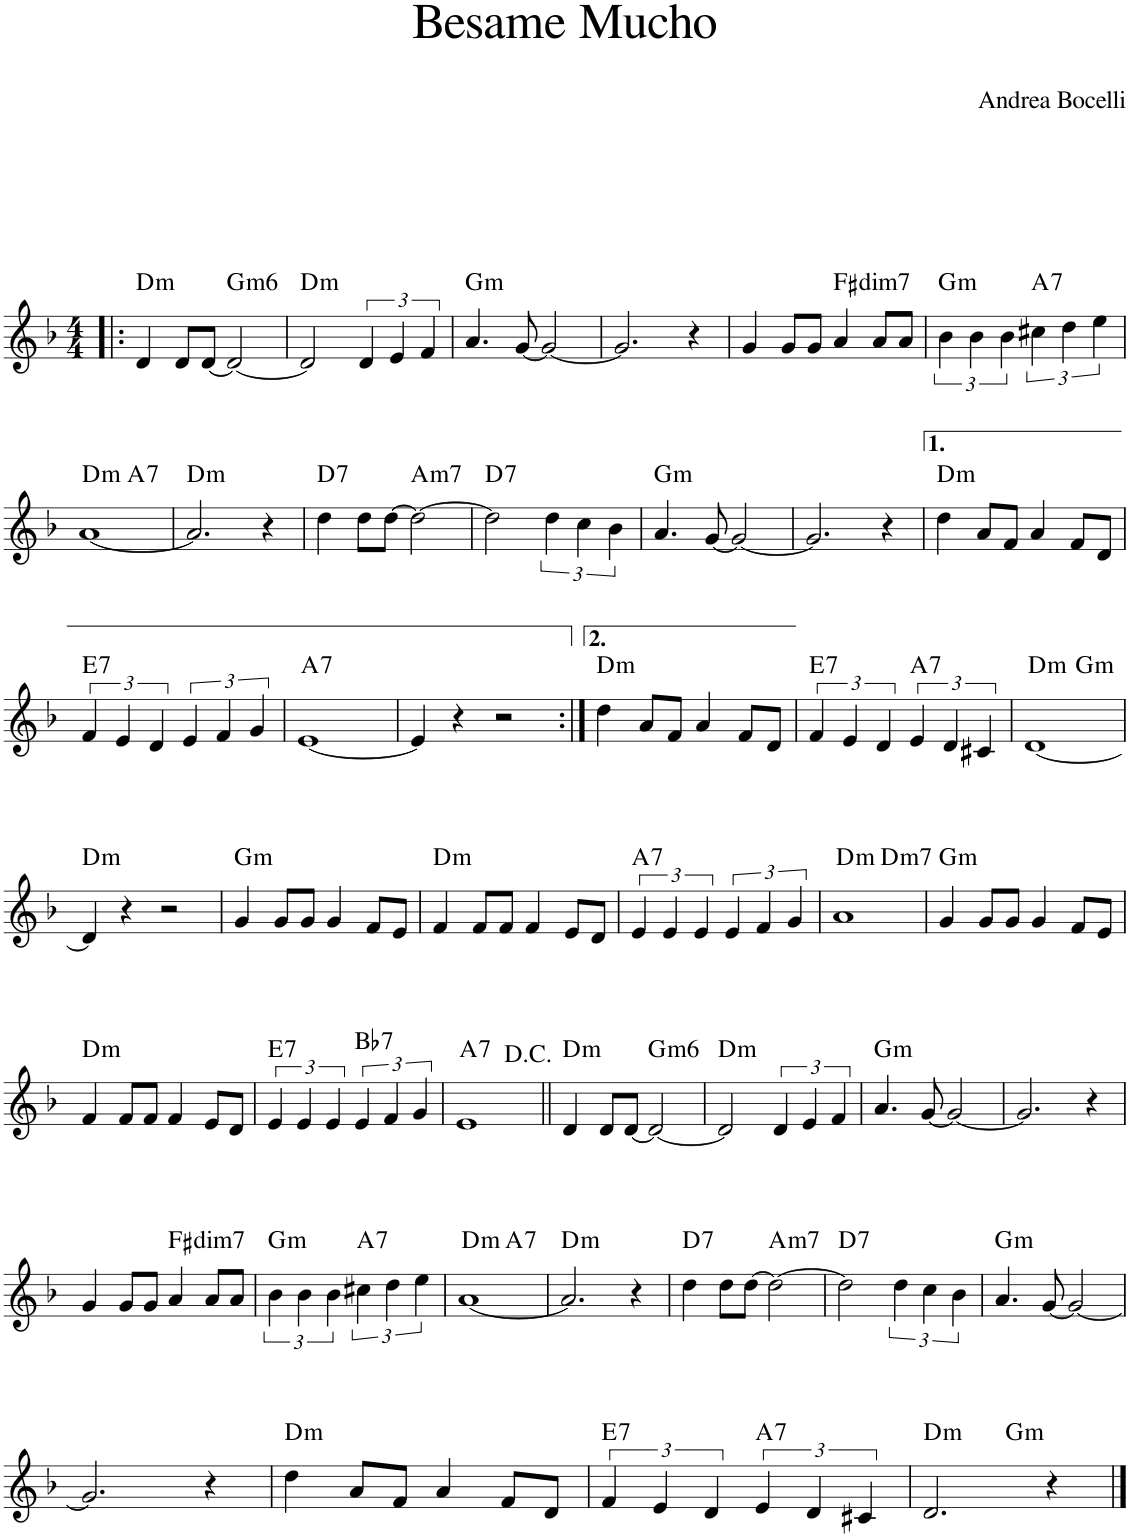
**kern	**harte
*part1	*part1
*staff1	*
*I"Piano	*
*I'Pno.	*
*clefG2	*
*k[b-]	*
*M4/4	*
=1!|:	=1!|:
!	!LO:H:kt=m
4d/	D:min
8d/L	.
[8d/J	.
!	!LO:H:kt=m6
2d/_	G:min6
=2	=2
!	!LO:H:kt=m
2d/]	D:min
6d/	.
6e/	.
6f/	.
=3	=3
!	!LO:H:kt=m
4.a/	G:min
[8g/	.
2g/_	.
=4	=4
2.g/]	.
4r	.
=5	=5
4g/	.
8g/L	.
8g/J	.
!	!LO:H:kt=dim7
4a/	F#:dim7
8a/L	.
8a/J	.
=6	=6
!	!LO:H:kt=m
6b-\	G:min
6b-\	.
6b-\	.
!	!LO:H:kt=7
6cc#X\	A:7
6dd\	.
6ee\	.
!!LO:LB:g=z
=7	=7
!	!LO:H:kt=m
*^	*
[1a	2ryy	D:min
!	!	!LO:H:kt=7
.	2ryy	A:7
=8	=8	=8
!	!	!LO:H:kt=m
*v	*v	*
2.a/]	D:min
4r	.
=9	=9
!	!LO:H:kt=7
4dd\	D:7
8dd\L	.
[8dd\J	.
!	!LO:H:kt=m7
2dd\_	A:min7
=10	=10
!	!LO:H:kt=7
2dd\]	D:7
6dd\	.
6cc\	.
6b-\	.
=11	=11
!	!LO:H:kt=m
4.a/	G:min
[8g/	.
2g/_	.
=12	=12
2.g/]	.
4r	.
=13	=13
!	!LO:H:kt=m
4dd\	D:min
8a/L	.
8f/J	.
4a/	.
8f/L	.
8d/J	.
!!LO:LB:g=z
=14	=14
!	!LO:H:kt=7
6f/	E:7
6e/	.
6d/	.
6e/	.
6f/	.
6g/	.
=15	=15
!	!LO:H:kt=7
[1e	A:7
=16	=16
4e/]	.
4r	.
2r	.
=17:|!	=17:|!
!	!LO:H:kt=m
4dd\	D:min
8a/L	.
8f/J	.
4a/	.
8f/L	.
8d/J	.
=18	=18
!	!LO:H:kt=7
6f/	E:7
6e/	.
6d/	.
!	!LO:H:kt=7
6e/	A:7
6d/	.
6c#X/	.
=19	=19
!	!LO:H:kt=m
*^	*
[1d	2ryy	D:min
!	!	!LO:H:kt=m
.	2ryy	G:min
!!LO:LB:g=z	!!
=20	=20	=20
!	!	!LO:H:kt=m
*v	*v	*
4d/]	D:min
4r	.
2r	.
=21	=21
!	!LO:H:kt=m
4g/	G:min
8g/L	.
8g/J	.
4g/	.
8f/L	.
8e/J	.
=22	=22
!	!LO:H:kt=m
4f/	D:min
8f/L	.
8f/J	.
4f/	.
8e/L	.
8d/J	.
=23	=23
!	!LO:H:kt=7
6e/	A:7
6e/	.
6e/	.
6e/	.
6f/	.
6g/	.
=24	=24
!	!LO:H:kt=m
*^	*
1a	2ryy	D:min
!	!	!LO:H:kt=m7
.	2ryy	D:min7
=25	=25	=25
!	!	!LO:H:kt=m
*v	*v	*
4g/	G:min
8g/L	.
8g/J	.
4g/	.
8f/L	.
8e/J	.
!!LO:LB:g=z
=26	=26
!	!LO:H:kt=m
4f/	D:min
8f/L	.
8f/J	.
4f/	.
8e/L	.
8d/J	.
=27	=27
!	!LO:H:kt=7
6e/	E:7
6e/	.
6e/	.
!	!LO:H:kt=7
6e/	Bb:7
6f/	.
6g/	.
=28	=28
!	!LO:H:kt=7
1e	A:7
=29||	=29||
!	!LO:H:kt=m
4d/	D:min
8d/L	.
[8d/J	.
!	!LO:H:kt=m6
2d/_	G:min6
=30	=30
!	!LO:H:kt=m
2d/]	D:min
6d/	.
6e/	.
6f/	.
=31	=31
!	!LO:H:kt=m
4.a/	G:min
[8g/	.
2g/_	.
=32	=32
2.g/]	.
4r	.
!!LO:LB:g=z
=33	=33
4g/	.
8g/L	.
8g/J	.
!	!LO:H:kt=dim7
4a/	F#:dim7
8a/L	.
8a/J	.
=34	=34
!	!LO:H:kt=m
6b-\	G:min
6b-\	.
6b-\	.
!	!LO:H:kt=7
6cc#X\	A:7
6dd\	.
6ee\	.
=35	=35
!	!LO:H:kt=m
*^	*
[1a	2ryy	D:min
!	!	!LO:H:kt=7
.	2ryy	A:7
=36	=36	=36
!	!	!LO:H:kt=m
*v	*v	*
2.a/]	D:min
4r	.
=37	=37
!	!LO:H:kt=7
4dd\	D:7
8dd\L	.
[8dd\J	.
!	!LO:H:kt=m7
2dd\_	A:min7
=38	=38
!	!LO:H:kt=7
2dd\]	D:7
6dd\	.
6cc\	.
6b-\	.
=39	=39
!	!LO:H:kt=m
4.a/	G:min
[8g/	.
2g/_	.
!!LO:LB:g=z
=40	=40
2.g/]	.
4r	.
=41	=41
!	!LO:H:kt=m
4dd\	D:min
8a/L	.
8f/J	.
4a/	.
8f/L	.
8d/J	.
=42	=42
!	!LO:H:kt=7
6f/	E:7
6e/	.
6d/	.
!	!LO:H:kt=7
6e/	A:7
6d/	.
6c#X/	.
=43	=43
!	!LO:H:kt=m
*^	*
2.d/	2ryy	D:min
!	!	!LO:H:kt=m
.	2ryy	G:min
4r	.	.
*v	*v	*
==	==
*-	*-
